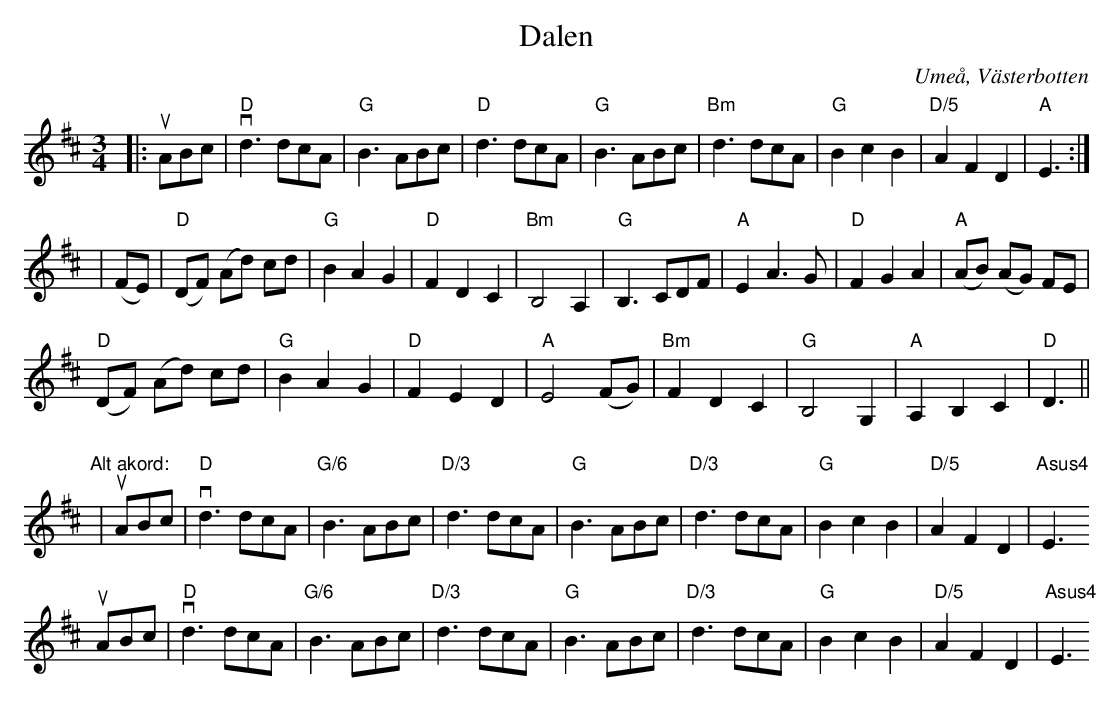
X:1
T:Dalen
O:Umeå, Västerbotten
M:3/4
L:1/8
K:D
|: uABc | "D"vd3 dcA | "G"B3 ABc | "D" d3 dcA | "G"B3 ABc | "Bm"d3 dcA | "G"B2 c2 B2 | "D/5"A2 F2 D2 | "A"E3 :|
| (FE) | "D"(DF) (Ad) cd | "G"B2 A2 G2 | "D"F2 D2 C2 | "Bm"B,4 A,2 | "G"B,3 CDF | "A"E2 A3 G | "D"F2 G2 A2 | "A"(AB) (AG) FE |
 "D"(DF) (Ad) cd | "G"B2 A2 G2 | "D"F2 E2 D2 | "A"E4 (FG) | "Bm"F2 D2 C2 | "G"B,4 G,2 | "A"A,2 B,2 C2 | "D"D3 ||
" "
"Alt akord:"
| uABc | "D"vd3 dcA | "G/6"B3 ABc | "D/3" d3 dcA | "G"B3 ABc | "D/3"d3 dcA | "G"B2 c2 B2 | " D/5"A2 F2 D2 | "Asus4"E3
uABc | "D"vd3 dcA | "G/6"B3 ABc | "D/3" d3 dcA | "G"B3 ABc | "D/3"d3 dcA | "G"B2 c2 B2 | " D/5"A2 F2 D2 | "Asus4"E3
|
